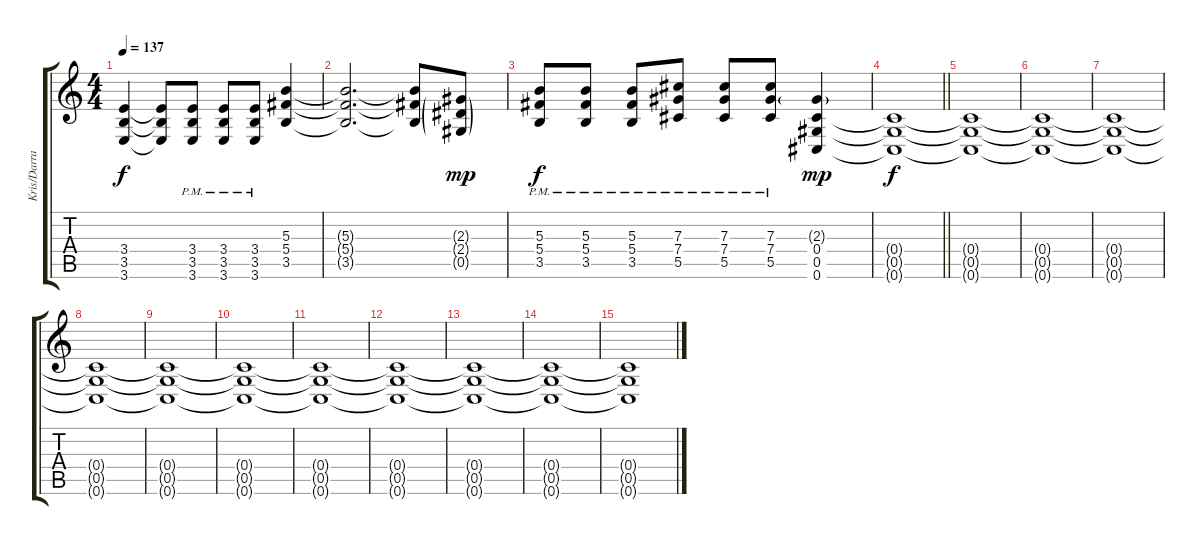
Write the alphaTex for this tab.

\track ("Kris/Darran" "Kris/Darra") {instrument distortionguitar}
\staff {score tabs}
\tuning (Eb4 Bb3 Gb3 Db3 Ab2 Db2) {hide}
\ts (4 4)
\tempo 137
\clef g2
\ks c
(3.4 3.5 3.6).4{dy f} (3.4{t} 3.5{t} 3.6{t}).8 (3.4{pm} 3.5{pm} 3.6{pm}).8 (3.4{pm} 3.5{pm} 3.6{pm}).8 (3.4{pm} 3.5{pm} 3.6{pm}).8 (5.3 5.4 3.5).4 |
(5.3{t} 5.4{t} 3.5{t}).2{d} (5.3{t} 5.4{t} 3.5{t}).8 (2.3{g} 2.4{g} 0.5{g}).8{dy mp} |
(5.3{pm} 5.4{pm} 3.5{pm}).8{dy f} (5.3{pm} 5.4{pm} 3.5{pm}).8 (5.3{pm} 5.4{pm} 3.5{pm}).8 (7.3{pm} 7.4{pm} 5.5{pm}).8 (7.3{pm} 7.4{pm} 5.5{pm}).8 (7.3{pm} 7.4{pm} 5.5{pm}).8 (2.3{g} 0.4 0.5 0.6).4{dy mp} |
\barLineRight lightlight
(0.4{t} 0.5{t} 0.6{t}).1{dy f} |
(0.4{t} 0.5{t} 0.6{t}).1 |
(0.4{t} 0.5{t} 0.6{t}).1 |
(0.4{t} 0.5{t} 0.6{t}).1 |
(0.4{t} 0.5{t} 0.6{t}).1 |
(0.4{t} 0.5{t} 0.6{t}).1 |
(0.4{t} 0.5{t} 0.6{t}).1 |
(0.4{t} 0.5{t} 0.6{t}).1 |
(0.4{t} 0.5{t} 0.6{t}).1{volume 0} |
(0.4{t} 0.5{t} 0.6{t}).1 |
(0.4{t} 0.5{t} 0.6{t}).1 |
(0.4{t} 0.5{t} 0.6{t}).1
